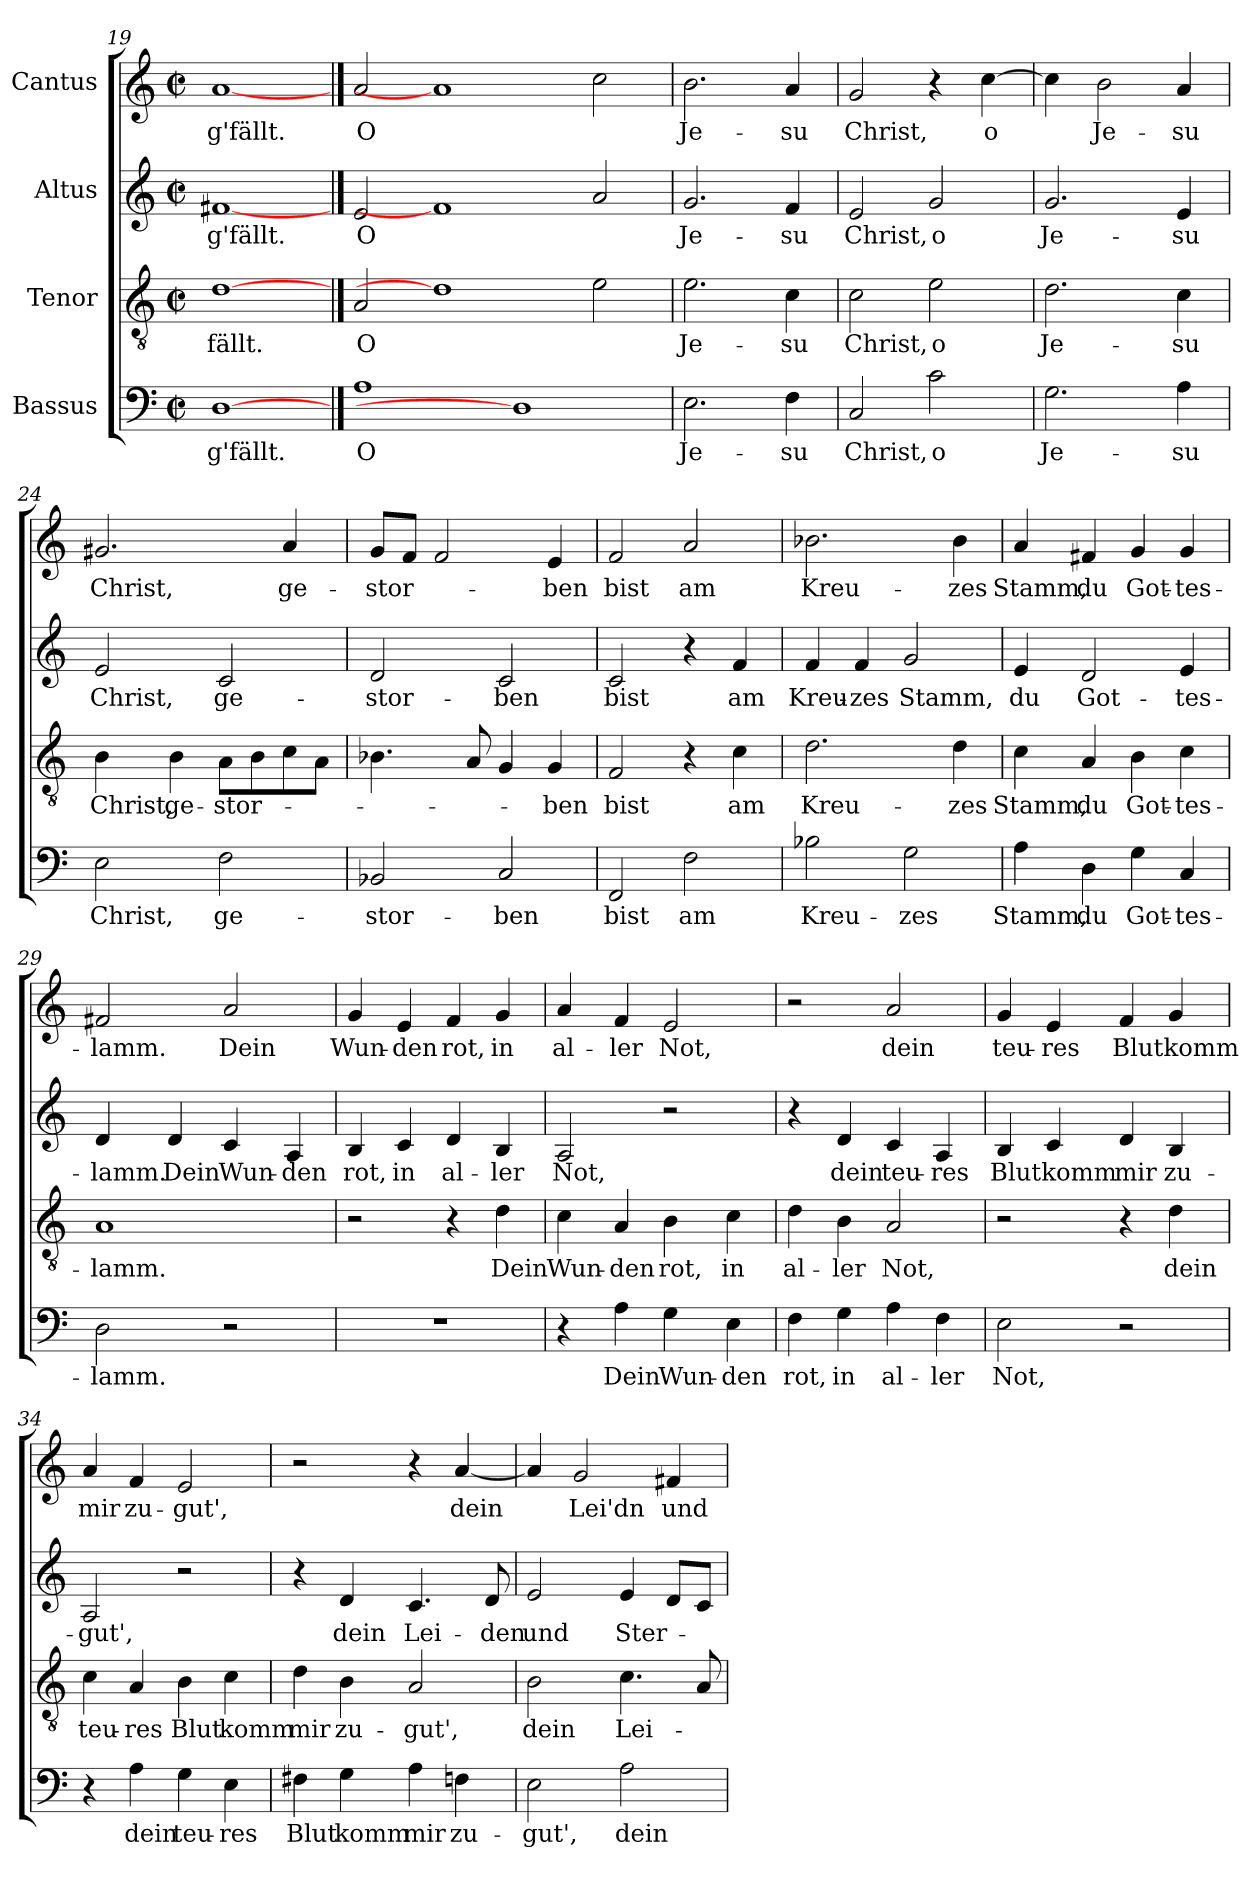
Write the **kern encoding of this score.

**kern	**text	**kern	**text	**kern	**text	**kern	**text
*part4	*part4	*part3	*part3	*part2	*part2	*part1	*part1
*staff4	*staff4	*staff3	*staff3	*staff2	*staff2	*staff1	*staff1
*I"Bassus	*	*I"Tenor	*	*I"Altus	*	*I"Cantus	*
*clefF4	*	*clefGv2	*	*clefG2	*	*clefG2	*
*k[]	*	*k[]	*	*k[]	*	*k[]	*
*M2/2	*	*M2/2	*	*M2/2	*	*M2/2	*
*met(c|)	*	*met(c|)	*	*met(c|)	*	*met(c|)	*
=19	=19	=19	=19	=19	=19	=19	=19
!	!LO:LY:b	!	!LO:LY:b	!	!LO:LY:b	!	!LO:LY:b
[1D	g'fällt.	[1d	-fällt.	[1f#X	g'fällt.	[1a	g'fällt.
!!LO:PB:g=z
==20	==20	==20	==20	==20	==20	==20	==20
!	!LO:LY:b	!	!LO:LY:b	!	!LO:LY:b	!	!LO:LY:b
1A	O	2A/	O	2e/	O	2a/	O
.	.	1d]	.	1f#]	.	1a]	.
1D]	.	.	.	.	.	.	.
.	.	2e\	.	2a/	.	2cc\	.
=21	=21	=21	=21	=21	=21	=21	=21
!	!LO:LY:b	!	!LO:LY:b	!	!LO:LY:b	!	!LO:LY:b
2.E\	Je-	2.e\	Je-	2.g/	Je-	2.b\	Je-
!	!LO:LY:b	!	!LO:LY:b	!	!LO:LY:b	!	!LO:LY:b
4F\	-su	4c\	-su	4f/	-su	4a/	-su
=22	=22	=22	=22	=22	=22	=22	=22
!	!LO:LY:b	!	!LO:LY:b	!	!LO:LY:b	!	!LO:LY:b
2C/	Christ,	2c\	Christ,	2e/	Christ,	2g/	Christ,
!	!LO:LY:b	!	!LO:LY:b	!	!LO:LY:b	!	!
2c\	o	2e\	o	2g/	o	4r	.
!	!	!	!	!	!	!	!LO:LY:b
.	.	.	.	.	.	[4cc\	o
=23	=23	=23	=23	=23	=23	=23	=23
!	!LO:LY:b	!	!LO:LY:b	!	!LO:LY:b	!	!
2.G\	Je-	2.d\	Je-	2.g/	Je-	4cc\]	.
!	!	!	!	!	!	!	!LO:LY:b
.	.	.	.	.	.	2b\	Je-
!	!LO:LY:b	!	!LO:LY:b	!	!LO:LY:b	!	!LO:LY:b
4A\	-su	4c\	-su	4e/	-su	4a/	-su
=24	=24	=24	=24	=24	=24	=24	=24
!	!LO:LY:b	!	!LO:LY:b	!	!LO:LY:b	!	!LO:LY:b
2E\	Christ,	4B\	Christ,	2e/	Christ,	2.g#X/	Christ,
!	!	!	!LO:LY:b	!	!	!	!
.	.	4B\	ge-	.	.	.	.
!	!LO:LY:b	!	!LO:LY:b	!	!LO:LY:b	!	!
2F\	ge-	8A\L	-stor-	2c/	ge-	.	.
.	.	8B\	.	.	.	.	.
!	!	!	!	!	!	!	!LO:LY:b
.	.	8c\	.	.	.	4a/	ge-
.	.	8A\J	.	.	.	.	.
!!LO:LB:g=z
=25	=25	=25	=25	=25	=25	=25	=25
!	!LO:LY:b	!	!	!	!LO:LY:b	!	!LO:LY:b
2BB-X/	-stor-	4.B-X\	.	2d/	-stor-	8g/L	-stor-
.	.	.	.	.	.	8f/J	.
.	.	.	.	.	.	2f/	.
.	.	8A/	.	.	.	.	.
!	!LO:LY:b	!	!	!	!LO:LY:b	!	!
2C/	-ben	4G/	.	2c/	-ben	.	.
!	!	!	!LO:LY:b	!	!	!	!LO:LY:b
.	.	4G/	-ben	.	.	4e/	-ben
=26	=26	=26	=26	=26	=26	=26	=26
!	!LO:LY:b	!	!LO:LY:b	!	!LO:LY:b	!	!LO:LY:b
2FF/	bist	2F/	bist	2c/	bist	2f/	bist
!	!LO:LY:b	!	!	!	!	!	!LO:LY:b
2F\	am	4r	.	4r	.	2a/	am
!	!	!	!LO:LY:b	!	!LO:LY:b	!	!
.	.	4c\	am	4f/	am	.	.
=27	=27	=27	=27	=27	=27	=27	=27
!	!LO:LY:b	!	!LO:LY:b	!	!LO:LY:b	!	!LO:LY:b
2B-X\	Kreu-	2.d\	Kreu-	4f/	Kreu-	2.b-X\	Kreu-
!	!	!	!	!	!LO:LY:b	!	!
.	.	.	.	4f/	-zes	.	.
!	!LO:LY:b	!	!	!	!LO:LY:b	!	!
2G\	-zes	.	.	2g/	Stamm,	.	.
!	!	!	!LO:LY:b	!	!	!	!LO:LY:b
.	.	4d\	-zes	.	.	4b-\	-zes
=28	=28	=28	=28	=28	=28	=28	=28
!	!LO:LY:b	!	!LO:LY:b	!	!LO:LY:b	!	!LO:LY:b
4A\	Stamm,	4c\	Stamm,	4e/	du	4a/	Stamm,
!	!LO:LY:b	!	!LO:LY:b	!	!LO:LY:b	!	!LO:LY:b
4D\	du	4A/	du	2d/	Got-	4f#X/	du
!	!LO:LY:b	!	!LO:LY:b	!	!	!	!LO:LY:b
4G\	Got-	4B\	Got-	.	.	4g/	Got-
!	!LO:LY:b	!	!LO:LY:b	!	!LO:LY:b	!	!LO:LY:b
4C/	-tes-	4c\	-tes-	4e/	-tes-	4g/	-tes-
!!LO:LB:g=z
=29	=29	=29	=29	=29	=29	=29	=29
!	!LO:LY:b	!	!LO:LY:b	!	!LO:LY:b	!	!LO:LY:b
2D\	-lamm.	1A	-lamm.	4d/	-lamm.	2f#X/	-lamm.
!	!	!	!	!	!LO:LY:b	!	!
.	.	.	.	4d/	Dein	.	.
!	!	!	!	!	!LO:LY:b	!	!LO:LY:b
2r	.	.	.	4c/	Wun-	2a/	Dein
!	!	!	!	!	!LO:LY:b	!	!
.	.	.	.	4A/	-den	.	.
=30	=30	=30	=30	=30	=30	=30	=30
!	!	!	!	!	!LO:LY:b	!	!LO:LY:b
1r	.	2r	.	4B/	rot,	4g/	Wun-
!	!	!	!	!	!LO:LY:b	!	!LO:LY:b
.	.	.	.	4c/	in	4e/	-den
!	!	!	!	!	!LO:LY:b	!	!LO:LY:b
.	.	4r	.	4d/	al-	4f/	rot,
!	!	!	!LO:LY:b	!	!LO:LY:b	!	!LO:LY:b
.	.	4d\	Dein	4B/	-ler	4g/	in
=31	=31	=31	=31	=31	=31	=31	=31
!	!	!	!LO:LY:b	!	!LO:LY:b	!	!LO:LY:b
4r	.	4c\	Wun-	2A/	Not,	4a/	al-
!	!LO:LY:b	!	!LO:LY:b	!	!	!	!LO:LY:b
4A\	Dein	4A/	-den	.	.	4f/	-ler
!	!LO:LY:b	!	!LO:LY:b	!	!	!	!LO:LY:b
4G\	Wun-	4B\	rot,	2r	.	2e/	Not,
!	!LO:LY:b	!	!LO:LY:b	!	!	!	!
4E\	-den	4c\	in	.	.	.	.
=32	=32	=32	=32	=32	=32	=32	=32
!	!LO:LY:b	!	!LO:LY:b	!	!	!	!
4F\	rot,	4d\	al-	4r	.	2r	.
!	!LO:LY:b	!	!LO:LY:b	!	!LO:LY:b	!	!
4G\	in	4B\	-ler	4d/	dein	.	.
!	!LO:LY:b	!	!LO:LY:b	!	!LO:LY:b	!	!LO:LY:b
4A\	al-	2A/	Not,	4c/	teu-	2a/	dein
!	!LO:LY:b	!	!	!	!LO:LY:b	!	!
4F\	-ler	.	.	4A/	-res	.	.
!!LO:PB:g=z
=33	=33	=33	=33	=33	=33	=33	=33
!	!LO:LY:b	!	!	!	!LO:LY:b	!	!LO:LY:b
2E\	Not,	2r	.	4B/	Blut	4g/	teu-
!	!	!	!	!	!LO:LY:b	!	!LO:LY:b
.	.	.	.	4c/	komm	4e/	-res
!	!	!	!	!	!LO:LY:b	!	!LO:LY:b
2r	.	4r	.	4d/	mir	4f/	Blut
!	!	!	!LO:LY:b	!	!LO:LY:b	!	!LO:LY:b
.	.	4d\	dein	4B/	zu-	4g/	komm
=34	=34	=34	=34	=34	=34	=34	=34
!	!	!	!LO:LY:b	!	!LO:LY:b	!	!LO:LY:b
4r	.	4c\	teu-	2A/	-gut',	4a/	mir
!	!LO:LY:b	!	!LO:LY:b	!	!	!	!LO:LY:b
4A\	dein	4A/	-res	.	.	4f/	zu-
!	!LO:LY:b	!	!LO:LY:b	!	!	!	!LO:LY:b
4G\	teu-	4B\	Blut	2r	.	2e/	-gut',
!	!LO:LY:b	!	!LO:LY:b	!	!	!	!
4E\	-res	4c\	komm	.	.	.	.
=35	=35	=35	=35	=35	=35	=35	=35
!	!LO:LY:b	!	!LO:LY:b	!	!	!	!
4F#X\	Blut	4d\	mir	4r	.	2r	.
!	!LO:LY:b	!	!LO:LY:b	!	!LO:LY:b	!	!
4G\	komm	4B\	zu-	4d/	dein	.	.
!	!LO:LY:b	!	!LO:LY:b	!	!LO:LY:b	!	!
4A\	mir	2A/	-gut',	4.c/	Lei-	4r	.
!	!LO:LY:b	!	!	!	!	!	!LO:LY:b
4Fn\	zu-	.	.	.	.	[4a/	dein
!	!	!	!	!	!LO:LY:b	!	!
.	.	.	.	8d/	-den	.	.
=36	=36	=36	=36	=36	=36	=36	=36
!	!LO:LY:b	!	!LO:LY:b	!	!LO:LY:b	!	!
2E\	-gut',	2B\	dein	2e/	und	4a/]	.
!	!	!	!	!	!	!	!LO:LY:b
.	.	.	.	.	.	2g/	-Lei'dn
!	!LO:LY:b	!	!LO:LY:b	!	!LO:LY:b	!	!
2A\	dein	4.c\	Lei-	4e/	Ster-	.	.
!	!	!	!	!	!	!	!LO:LY:b
.	.	.	.	8d/L	.	4f#X/	und
.	.	8A/	.	8c/J	.	.	.
=	=	=	=	=	=	=	=
*-	*-	*-	*-	*-	*-	*-	*-
